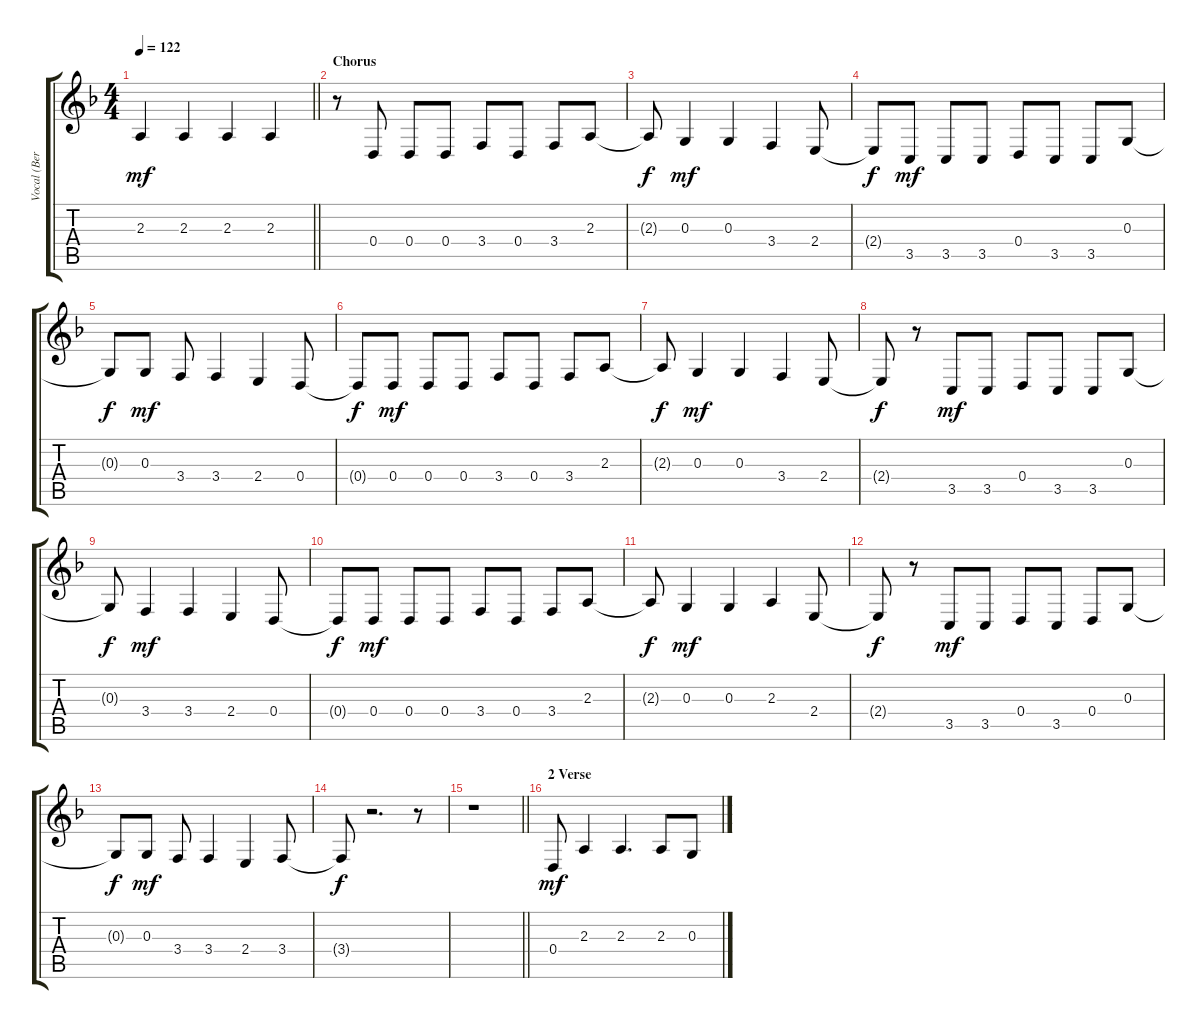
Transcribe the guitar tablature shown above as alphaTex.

\track ("Vocal (Bernard Sumner)" "Vocal (Ber") {mute instrument harpsichord}
\staff {score tabs}
\tuning (E4 B3 G3 D3 A2 E2) {hide}
\ts (4 4)
\tempo 122
\clef g2
\barLineRight lightlight
\ks f
2.3.4{dy mf} 2.3.4 2.3.4 2.3.4 |
\section ("" "Chorus")
r.8 0.4.8 0.4.8 0.4.8 3.4.8 0.4.8 3.4.8 2.3.8 |
2.3{t}.8{dy f} 0.3.4{dy mf} 0.3.4 3.4.4 2.4.8 |
2.4{t}.8{dy f} 3.5.8{dy mf} 3.5.8 3.5.8 0.4.8 3.5.8 3.5.8 0.3.8 |
0.3{t}.8{dy f} 0.3.8{dy mf} 3.4.8 3.4.4 2.4.4 0.4.8 |
0.4{t}.8{dy f} 0.4.8{dy mf} 0.4.8 0.4.8 3.4.8 0.4.8 3.4.8 2.3.8 |
2.3{t}.8{dy f} 0.3.4{dy mf} 0.3.4 3.4.4 2.4.8 |
2.4{t}.8{dy f} r.8 3.5.8{dy mf} 3.5.8 0.4.8 3.5.8 3.5.8 0.3.8 |
0.3{t}.8{dy f} 3.4.4{dy mf} 3.4.4 2.4.4 0.4.8 |
0.4{t}.8{dy f} 0.4.8{dy mf} 0.4.8 0.4.8 3.4.8 0.4.8 3.4.8 2.3.8 |
2.3{t}.8{dy f} 0.3.4{dy mf} 0.3.4 2.3.4 2.4.8 |
2.4{t}.8{dy f} r.8 3.5.8{dy mf} 3.5.8 0.4.8 3.5.8 0.4.8 0.3.8 |
0.3{t}.8{dy f} 0.3.8{dy mf} 3.4.8 3.4.4 2.4.4 3.4.8 |
3.4{t}.8{dy f} r.2{d} r.8 |
\barLineRight lightlight
r.1 |
\section ("" "2 Verse ")
0.4.8{dy mf} 2.3.4 2.3.4{d} 2.3.8 0.3.8
